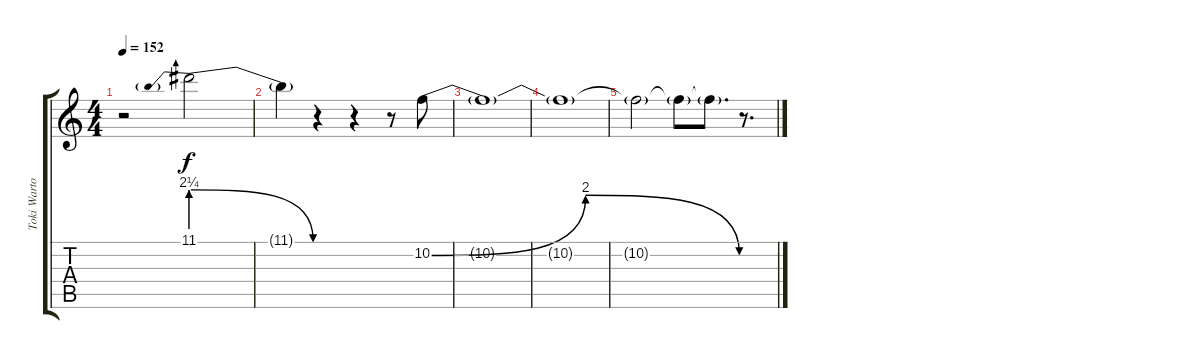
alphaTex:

\track ("Toki Wartooth (Harmony Guitar)" "Toki Warto") {instrument distortionguitar}
\staff {score tabs}
\tuning (C4 G3 Eb3 Bb2 F2 C2) {hide}
\ts (4 4)
\tempo 152
\clef g2
\ks c
r.2{dy f} 11.1{be (prebendrelease 0 9 60 0)}.2 |
11.1{t}.4 r.4 r.4 r.8 10.2{be (bendrelease 0 0 30 8 45 8 60 0)}.8 |
10.2{t}.1 |
10.2{t}.1 |
10.2{t}.2 10.2{t}.8 10.2{t}.8{d} r.8{d}
